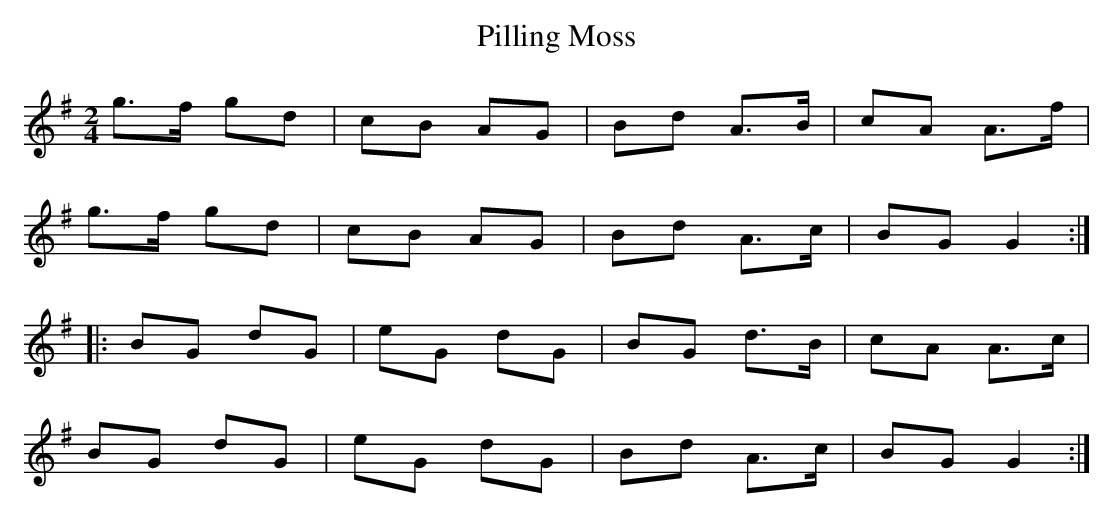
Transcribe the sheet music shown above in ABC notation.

X:1
T:Pilling Moss
L:1/8
M:2/4
K:G
g>f gd | cB AG | Bd A>B | cA A>f |
g>f gd | cB AG |Bd A>c | BG G2 :|
|:BG dG | eG dG | BG d>B | cA A>c |
BG dG | eG dG | Bd A>c | BG G2 :|
